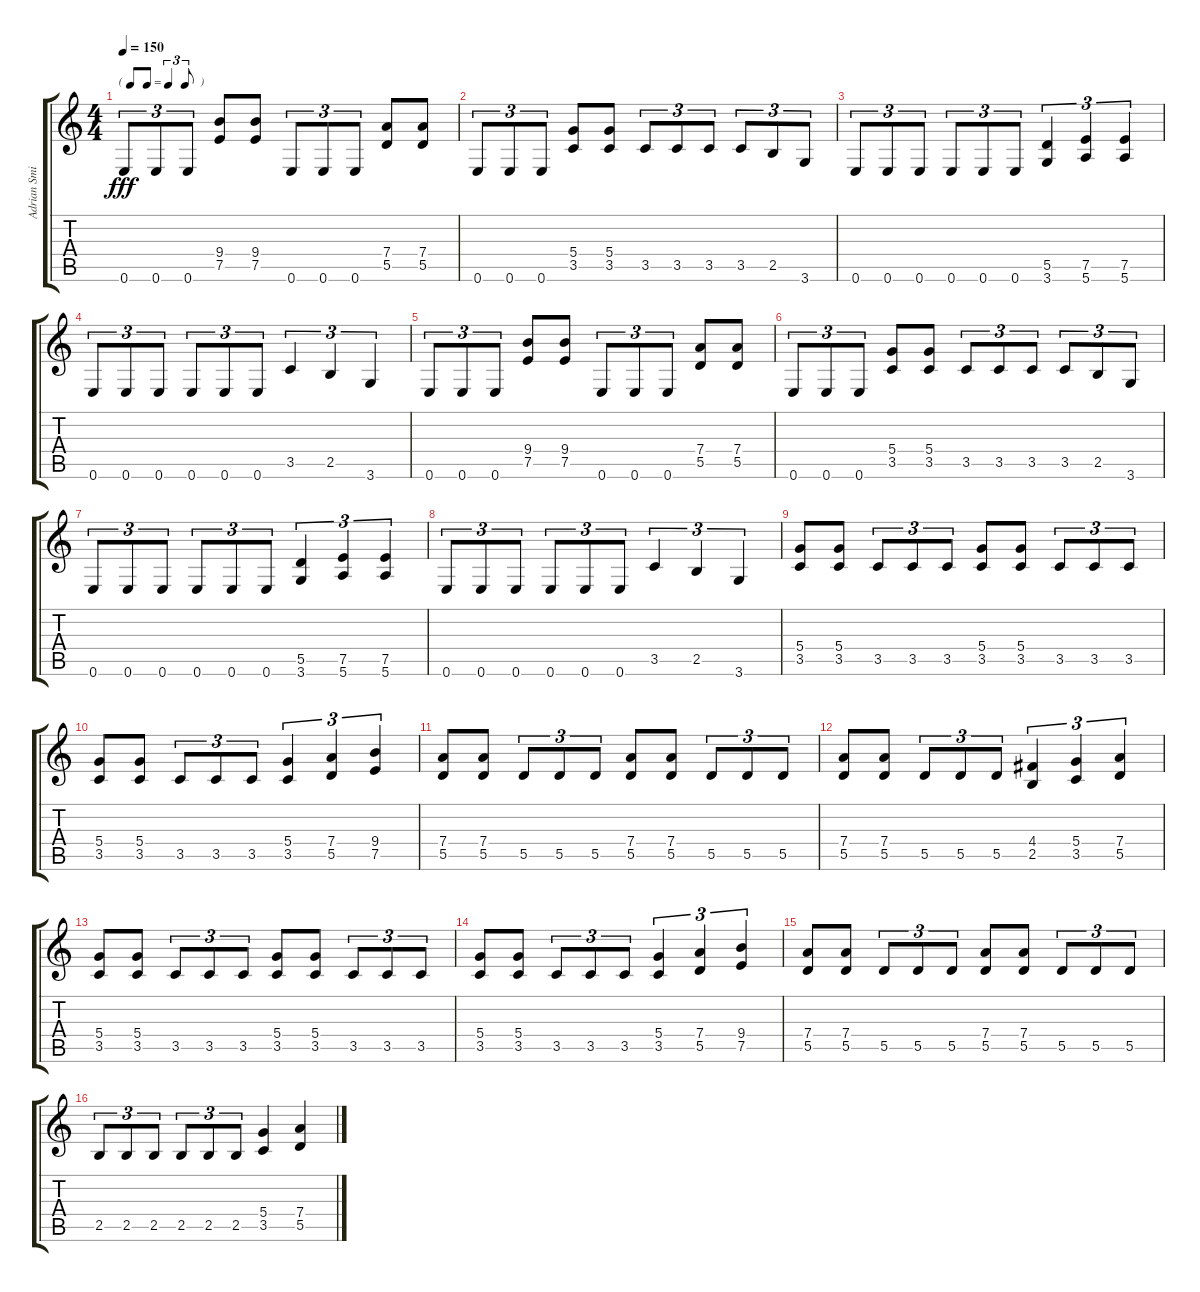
\track ("Adrian Smith" "Adrian Smi") {instrument overdrivenguitar}
\staff {score tabs}
\tuning (E4 B3 G3 D3 A2 E2) {hide}
\ts (4 4)
\tf triplet8th
\tempo 150
\clef g2
\ks c
0.6.8{tu (3 2) dy fff} 0.6.8{tu (3 2)} 0.6.8{tu (3 2)} (9.4 7.5).8 (9.4 7.5).8 0.6.8{tu (3 2)} 0.6.8{tu (3 2)} 0.6.8{tu (3 2)} (7.4 5.5).8 (7.4 5.5).8 |
0.6.8{tu (3 2)} 0.6.8{tu (3 2)} 0.6.8{tu (3 2)} (5.4 3.5).8 (5.4 3.5).8 3.5.8{tu (3 2)} 3.5.8{tu (3 2)} 3.5.8{tu (3 2)} 3.5.8{tu (3 2)} 2.5.8{tu (3 2)} 3.6.8{tu (3 2)} |
0.6.8{tu (3 2)} 0.6.8{tu (3 2)} 0.6.8{tu (3 2)} 0.6.8{tu (3 2)} 0.6.8{tu (3 2)} 0.6.8{tu (3 2)} (5.5 3.6).4{tu (3 2)} (7.5 5.6).4{tu (3 2)} (7.5 5.6).4{tu (3 2)} |
0.6.8{tu (3 2)} 0.6.8{tu (3 2)} 0.6.8{tu (3 2)} 0.6.8{tu (3 2)} 0.6.8{tu (3 2)} 0.6.8{tu (3 2)} 3.5.4{tu (3 2)} 2.5.4{tu (3 2)} 3.6.4{tu (3 2)} |
0.6.8{tu (3 2)} 0.6.8{tu (3 2)} 0.6.8{tu (3 2)} (9.4 7.5).8 (9.4 7.5).8 0.6.8{tu (3 2)} 0.6.8{tu (3 2)} 0.6.8{tu (3 2)} (7.4 5.5).8 (7.4 5.5).8 |
0.6.8{tu (3 2)} 0.6.8{tu (3 2)} 0.6.8{tu (3 2)} (5.4 3.5).8 (5.4 3.5).8 3.5.8{tu (3 2)} 3.5.8{tu (3 2)} 3.5.8{tu (3 2)} 3.5.8{tu (3 2)} 2.5.8{tu (3 2)} 3.6.8{tu (3 2)} |
0.6.8{tu (3 2)} 0.6.8{tu (3 2)} 0.6.8{tu (3 2)} 0.6.8{tu (3 2)} 0.6.8{tu (3 2)} 0.6.8{tu (3 2)} (5.5 3.6).4{tu (3 2)} (7.5 5.6).4{tu (3 2)} (7.5 5.6).4{tu (3 2)} |
0.6.8{tu (3 2)} 0.6.8{tu (3 2)} 0.6.8{tu (3 2)} 0.6.8{tu (3 2)} 0.6.8{tu (3 2)} 0.6.8{tu (3 2)} 3.5.4{tu (3 2)} 2.5.4{tu (3 2)} 3.6.4{tu (3 2)} |
(5.4 3.5).8 (5.4 3.5).8 3.5.8{tu (3 2)} 3.5.8{tu (3 2)} 3.5.8{tu (3 2)} (5.4 3.5).8 (5.4 3.5).8 3.5.8{tu (3 2)} 3.5.8{tu (3 2)} 3.5.8{tu (3 2)} |
(5.4 3.5).8 (5.4 3.5).8 3.5.8{tu (3 2)} 3.5.8{tu (3 2)} 3.5.8{tu (3 2)} (5.4 3.5).4{tu (3 2)} (7.4 5.5).4{tu (3 2)} (9.4 7.5).4{tu (3 2)} |
(7.4 5.5).8 (7.4 5.5).8 5.5.8{tu (3 2)} 5.5.8{tu (3 2)} 5.5.8{tu (3 2)} (7.4 5.5).8 (7.4 5.5).8 5.5.8{tu (3 2)} 5.5.8{tu (3 2)} 5.5.8{tu (3 2)} |
(7.4 5.5).8 (7.4 5.5).8 5.5.8{tu (3 2)} 5.5.8{tu (3 2)} 5.5.8{tu (3 2)} (4.4 2.5).4{tu (3 2)} (5.4 3.5).4{tu (3 2)} (7.4 5.5).4{tu (3 2)} |
(5.4 3.5).8 (5.4 3.5).8 3.5.8{tu (3 2)} 3.5.8{tu (3 2)} 3.5.8{tu (3 2)} (5.4 3.5).8 (5.4 3.5).8 3.5.8{tu (3 2)} 3.5.8{tu (3 2)} 3.5.8{tu (3 2)} |
(5.4 3.5).8 (5.4 3.5).8 3.5.8{tu (3 2)} 3.5.8{tu (3 2)} 3.5.8{tu (3 2)} (5.4 3.5).4{tu (3 2)} (7.4 5.5).4{tu (3 2)} (9.4 7.5).4{tu (3 2)} |
(7.4 5.5).8 (7.4 5.5).8 5.5.8{tu (3 2)} 5.5.8{tu (3 2)} 5.5.8{tu (3 2)} (7.4 5.5).8 (7.4 5.5).8 5.5.8{tu (3 2)} 5.5.8{tu (3 2)} 5.5.8{tu (3 2)} |
2.5.8{tu (3 2)} 2.5.8{tu (3 2)} 2.5.8{tu (3 2)} 2.5.8{tu (3 2)} 2.5.8{tu (3 2)} 2.5.8{tu (3 2)} (5.4 3.5).4 (7.4 5.5).4
